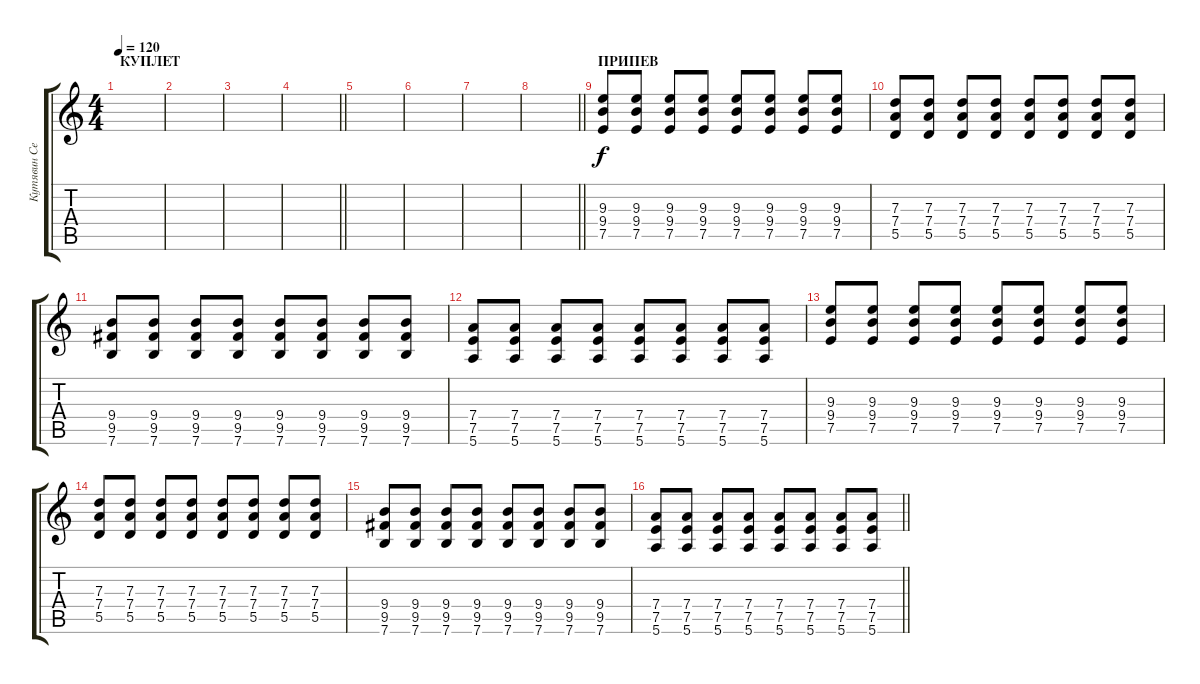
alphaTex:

\track ("Кутявин Сергей" "Кутявин Се") {instrument distortionguitar}
\staff {score tabs}
\tuning (E4 B3 G3 D3 A2 E2) {hide}
\ts (4 4)
\section ("" "КУПЛЕТ")
\tempo 120
\clef g2
\ks c
|
|
|
\barLineRight lightlight
|
|
|
|
\barLineRight lightlight
|
\section ("" "ПРИПЕВ")
(9.3 9.4 7.5).8 (9.3 9.4 7.5).8 (9.3 9.4 7.5).8 (9.3 9.4 7.5).8 (9.3 9.4 7.5).8 (9.3 9.4 7.5).8 (9.3 9.4 7.5).8 (9.3 9.4 7.5).8 |
(7.3 7.4 5.5).8 (7.3 7.4 5.5).8 (7.3 7.4 5.5).8 (7.3 7.4 5.5).8 (7.3 7.4 5.5).8 (7.3 7.4 5.5).8 (7.3 7.4 5.5).8 (7.3 7.4 5.5).8 |
(9.4 9.5 7.6).8 (9.4 9.5 7.6).8 (9.4 9.5 7.6).8 (9.4 9.5 7.6).8 (9.4 9.5 7.6).8 (9.4 9.5 7.6).8 (9.4 9.5 7.6).8 (9.4 9.5 7.6).8 |
(7.4 7.5 5.6).8 (7.4 7.5 5.6).8 (7.4 7.5 5.6).8 (7.4 7.5 5.6).8 (7.4 7.5 5.6).8 (7.4 7.5 5.6).8 (7.4 7.5 5.6).8 (7.4 7.5 5.6).8 |
(9.3 9.4 7.5).8 (9.3 9.4 7.5).8 (9.3 9.4 7.5).8 (9.3 9.4 7.5).8 (9.3 9.4 7.5).8 (9.3 9.4 7.5).8 (9.3 9.4 7.5).8 (9.3 9.4 7.5).8 |
(7.3 7.4 5.5).8 (7.3 7.4 5.5).8 (7.3 7.4 5.5).8 (7.3 7.4 5.5).8 (7.3 7.4 5.5).8 (7.3 7.4 5.5).8 (7.3 7.4 5.5).8 (7.3 7.4 5.5).8 |
(9.4 9.5 7.6).8 (9.4 9.5 7.6).8 (9.4 9.5 7.6).8 (9.4 9.5 7.6).8 (9.4 9.5 7.6).8 (9.4 9.5 7.6).8 (9.4 9.5 7.6).8 (9.4 9.5 7.6).8 |
\barLineRight lightlight
(7.4 7.5 5.6).8 (7.4 7.5 5.6).8 (7.4 7.5 5.6).8 (7.4 7.5 5.6).8 (7.4 7.5 5.6).8 (7.4 7.5 5.6).8 (7.4 7.5 5.6).8 (7.4 7.5 5.6).8
